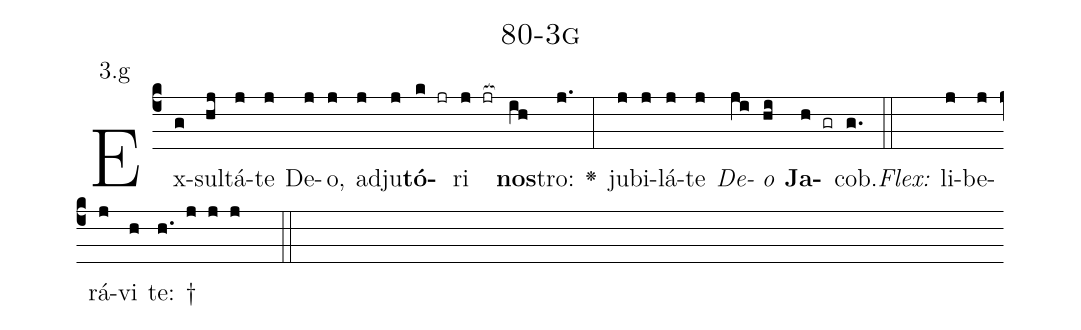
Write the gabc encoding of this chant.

name: 80-3g;
annotation: 3.g;
%%
(c4)Ex(g)sul(hj)tá(j)te(j) De(j)o,(j) ad(j)ju(j)<b>tó</b>(k jr)ri(j jr[ocb:1{]) <b>nos</b>(ih[ocb:0}])tro:(j.) <v>\greheightstar</v>(:) ju(j)bi(j)lá(j)te(j) <i>De</i>(ji)<i>o</i>(hi) <b>Ja</b>(h gr)cob.(g.) (::)
<i>Flex:</i>()  li(j)be(j)rá(j)vi(h) te: †(h. j j j  ::)

%E(j) u(j) o(ji) u(hi) a(h) e.(g.) (::)
